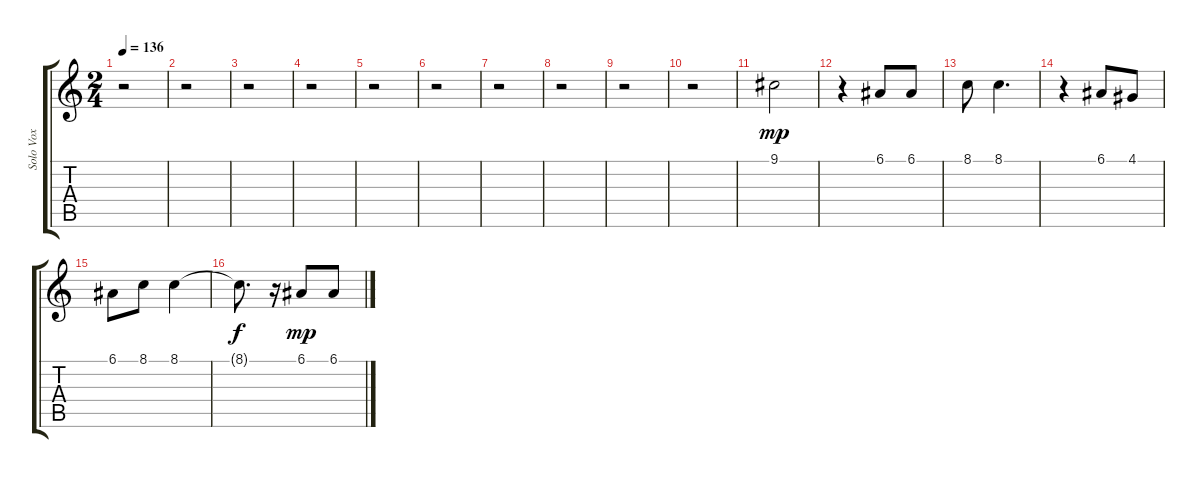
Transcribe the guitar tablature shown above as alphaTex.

\track ("Solo Vox" "Solo Vox") {instrument pad4choir}
\staff {score tabs}
\tuning (E4 B3 G3 D3 A2 E2) {hide}
\ts (2 4)
\tempo 136
\clef g2
\ks c
r.2{dy mp} |
r.2 |
r.2 |
r.2 |
r.2 |
r.2 |
r.2 |
r.2 |
r.2 |
r.2 |
9.1.2 |
r.4 6.1.8 6.1.8 |
8.1.8 8.1.4{d} |
r.4 6.1.8 4.1.8 |
6.1.8 8.1.8 8.1.4 |
8.1{t}.8{d dy f} r.16 6.1.8{dy mp} 6.1.8
